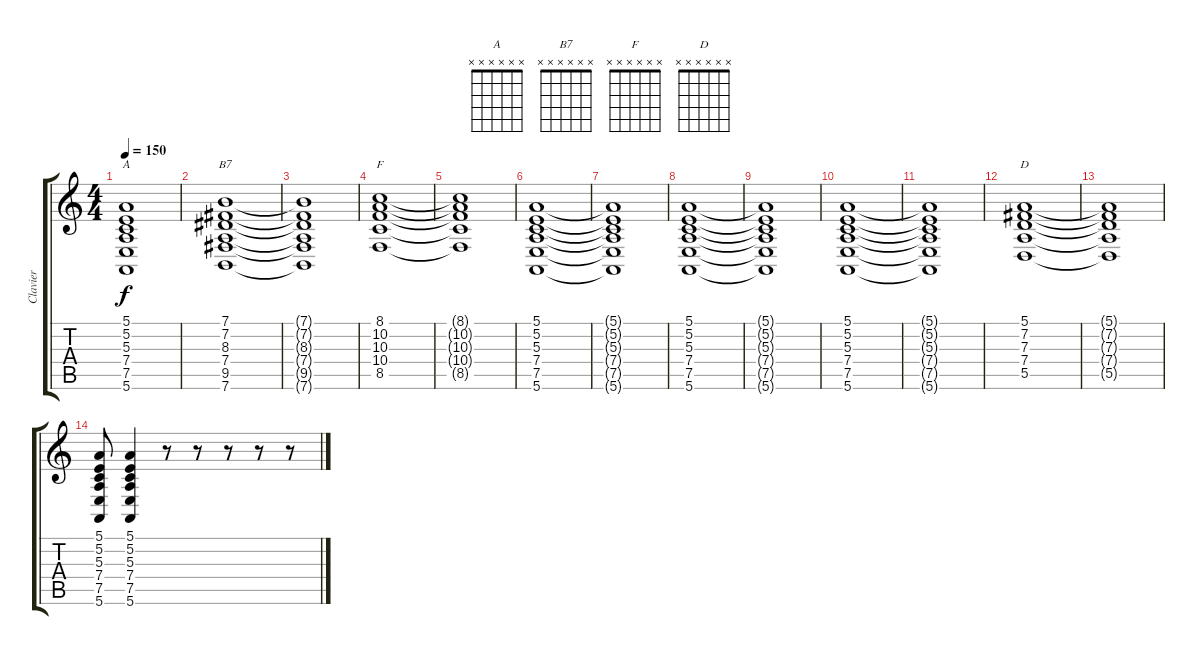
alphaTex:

\track ("Clavier" "Clavier") {instrument drawbarorgan}
\staff {score tabs}
\tuning (E4 B3 G3 D3 A2 E2) {hide}
\chord ("A" x x x x x x)
\chord ("B7" x x x x x x)
\chord ("F" x x x x x x)
\chord ("D" x x x x x x)
\ts (4 4)
\tempo 150
\clef g2
\ks c
(5.1 5.2 5.3 7.4 7.5 5.6).1{ch "A" dy f} |
(7.1 7.2 8.3 7.4 9.5 7.6).1{ch "B7"} |
(7.1{t} 7.2{t} 8.3{t} 7.4{t} 9.5{t} 7.6{t}).1 |
(8.1 10.2 10.3 10.4 8.5).1{ch "F"} |
(8.1{t} 10.2{t} 10.3{t} 10.4{t} 8.5{t}).1 |
(5.1 5.2 5.3 7.4 7.5 5.6).1 |
(5.1{t} 5.2{t} 5.3{t} 7.4{t} 7.5{t} 5.6{t}).1 |
(5.1 5.2 5.3 7.4 7.5 5.6).1 |
(5.1{t} 5.2{t} 5.3{t} 7.4{t} 7.5{t} 5.6{t}).1 |
(5.1 5.2 5.3 7.4 7.5 5.6).1 |
(5.1{t} 5.2{t} 5.3{t} 7.4{t} 7.5{t} 5.6{t}).1 |
(5.1 7.2 7.3 7.4 5.5).1{ch "D"} |
(5.1{t} 7.2{t} 7.3{t} 7.4{t} 5.5{t}).1 |
(5.1 5.2 5.3 7.4 7.5 5.6).8 (5.1 5.2 5.3 7.4 7.5 5.6).4 r.8 r.8 r.8 r.8 r.8
